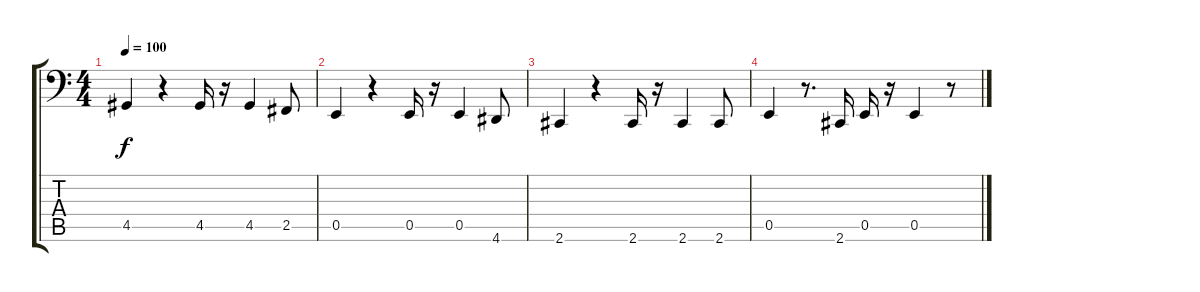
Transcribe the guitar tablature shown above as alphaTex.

\track "" {instrument electricbasspick}
\staff {score tabs}
\tuning (C3 G2 D2 A1 E1 B0) {hide}
\ts (4 4)
\tempo 100
\clef f4
\ks c
4.5.4{dy f} r.4 4.5.16 r.16 4.5.4 2.5.8 |
0.5.4 r.4 0.5.16 r.16 0.5.4 4.6.8 |
2.6.4 r.4 2.6.16 r.16 2.6.4 2.6.8 |
0.5.4 r.8{d} 2.6.16 0.5.16 r.16 0.5.4 r.8
